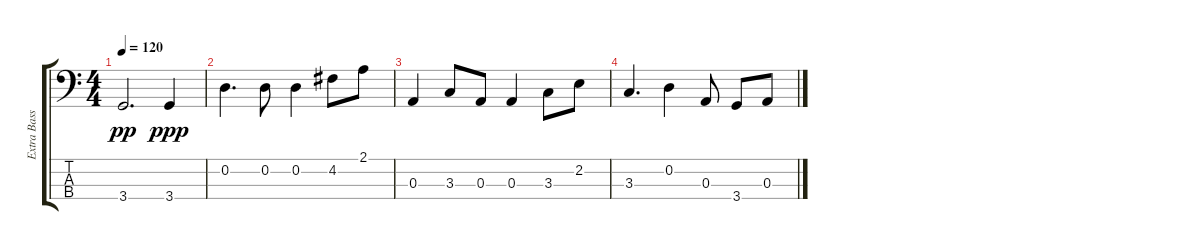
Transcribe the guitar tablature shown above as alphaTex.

\track ("Extra Bass" "Extra Bass") {instrument fretlessbass}
\staff {score tabs}
\tuning (G2 D2 A1 E1) {hide}
\ts (4 4)
\tempo 120
\clef f4
\ks c
3.4.2{d dy pp} 3.4.4{dy ppp} |
0.2.4{d} 0.2.8 0.2.4 4.2.8 2.1.8 |
0.3.4 3.3.8 0.3.8 0.3.4 3.3.8 2.2.8 |
3.3.4{d} 0.2.4 0.3.8 3.4.8 0.3.8
